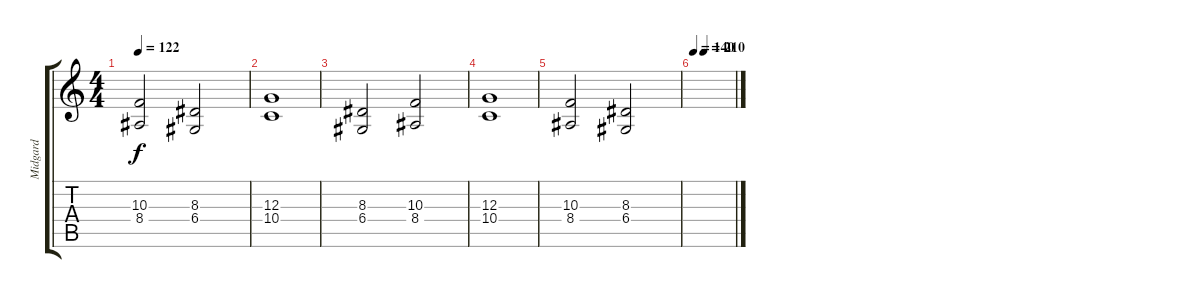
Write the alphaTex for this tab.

\track ("Midgard" "Midgard") {instrument lead6voice}
\staff {score tabs}
\tuning (E4 B3 G3 D3 A2 E2) {hide}
\ts (4 4)
\tempo 122
\clef g2
\ks c
(10.3 8.4).2{dy f} (8.3 6.4).2 |
(12.3 10.4).1 |
(8.3 6.4).2 (10.3 8.4).2 |
(12.3 10.4).1 |
(10.3 8.4).2 (8.3 6.4).2 |
\tempo 140
\tempo (210 0.25)
